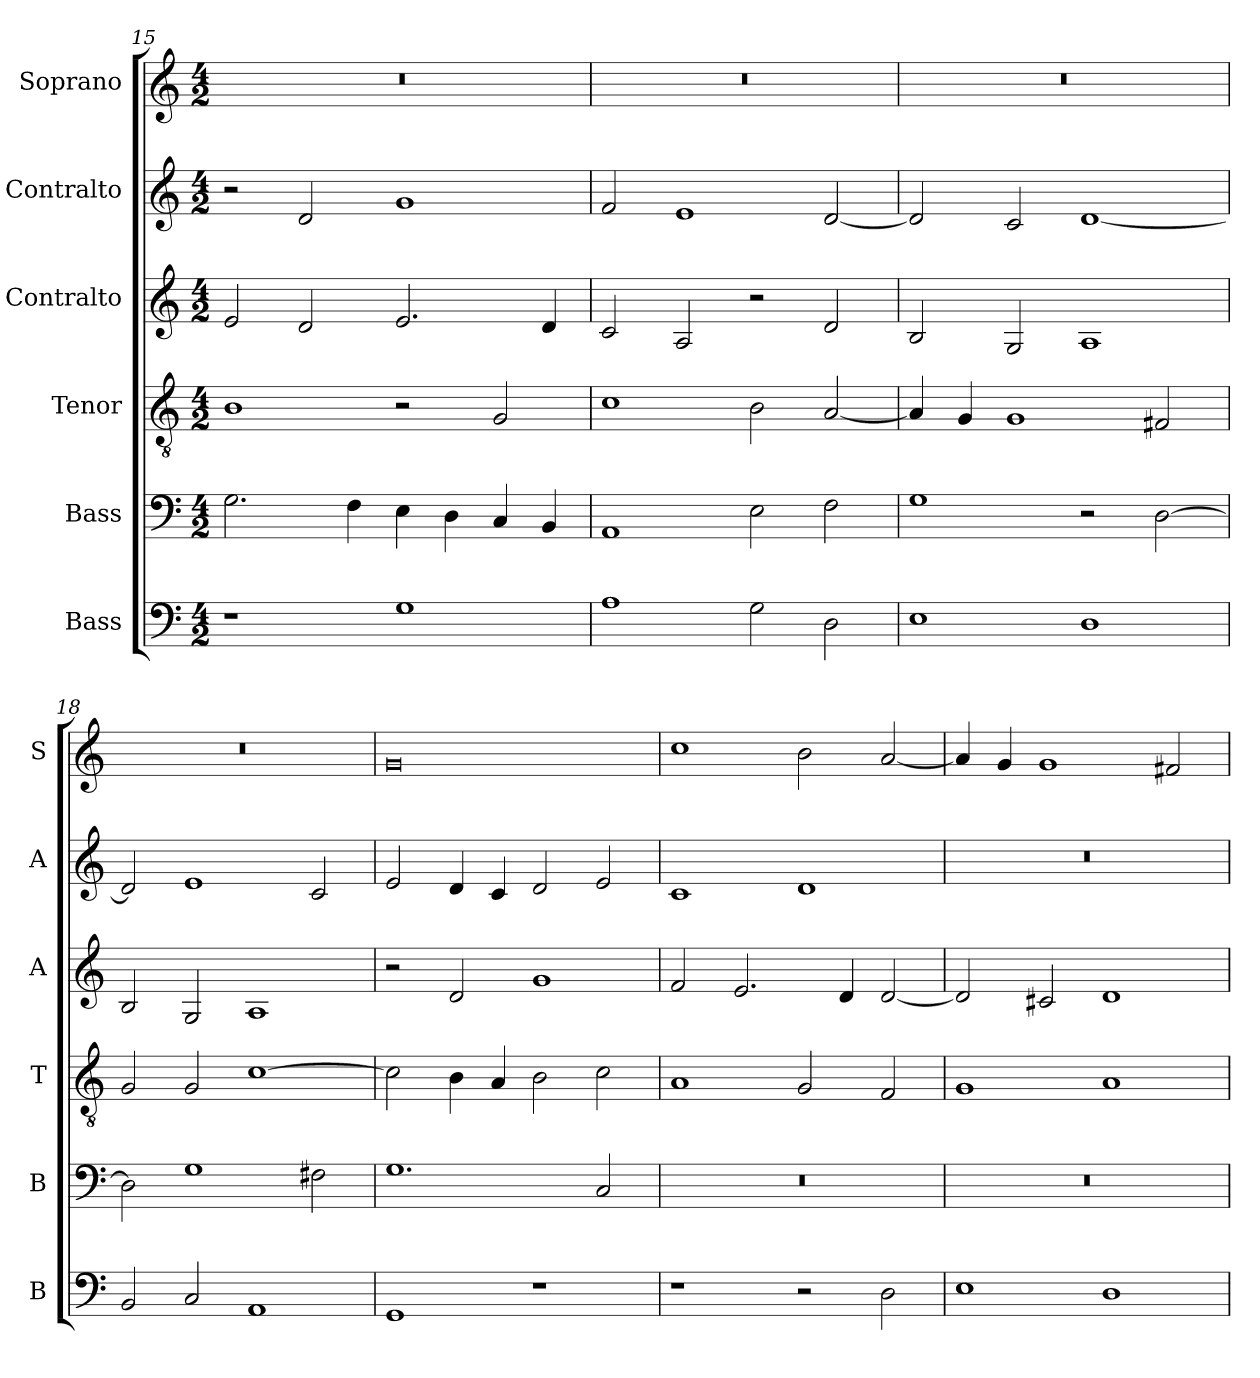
**kern	**kern	**kern	**kern	**kern	**kern
*part6	*part5	*part4	*part3	*part2	*part1
*staff6	*staff5	*staff4	*staff3	*staff2	*staff1
*I"Bass	*I"Bass	*I"Tenor	*I"Contralto	*I"Contralto	*I"Soprano
*I'B	*I'B	*I'T	*I'A	*I'A	*I'S
*clefF4	*clefF4	*clefGv2	*clefG2	*clefG2	*clefG2
*k[]	*k[]	*k[]	*k[]	*k[]	*k[]
*G:mix	*G:mix	*G:mix	*G:mix	*G:mix	*G:mix
*M4/2	*M4/2	*M4/2	*M4/2	*M4/2	*M4/2
=15	=15	=15	=15	=15	=15
1r	2.G	1B	2e	2r	0r
.	.	.	2d	2d	.
.	4F	.	.	.	.
1G	4E	2r	2.e	1g	.
.	4D	.	.	.	.
.	4C	2G	.	.	.
.	4BB	.	4d	.	.
=16	=16	=16	=16	=16	=16
1A	1AA	1c	2c	2f	0r
.	.	.	2A	1e	.
2G	2E	2B	2r	.	.
2D	2F	[2A	2d	[2d	.
=17	=17	=17	=17	=17	=17
1E	1G	4A]	2B	2d]	0r
.	.	4G	.	.	.
.	.	1G	2G	2c	.
1D	2r	.	1A	[1d	.
.	[2D	2F#X	.	.	.
=18	=18	=18	=18	=18	=18
2BB	2D]	2G	2B	2d]	0r
2C	1G	2G	2G	1e	.
1AA	.	[1c	1A	.	.
.	2F#X	.	.	2c	.
=19	=19	=19	=19	=19	=19
1GG	1.G	2c]	2r	2e	0g
.	.	4B	2d	4d	.
.	.	4A	.	4c	.
1r	.	2B	1g	2d	.
.	2C	2c	.	2e	.
=20	=20	=20	=20	=20	=20
1r	0r	1A	2f	1c	1cc
.	.	.	2.e	.	.
2r	.	2G	.	1d	2b
.	.	.	4d	.	.
2D	.	2F	[2d	.	[2a
=21	=21	=21	=21	=21	=21
1E	0r	1G	2d]	0r	4a]
.	.	.	.	.	4g
.	.	.	2c#X	.	1g
1D	.	1A	1d	.	.
.	.	.	.	.	2f#X
=	=	=	=	=	=
*-	*-	*-	*-	*-	*-
